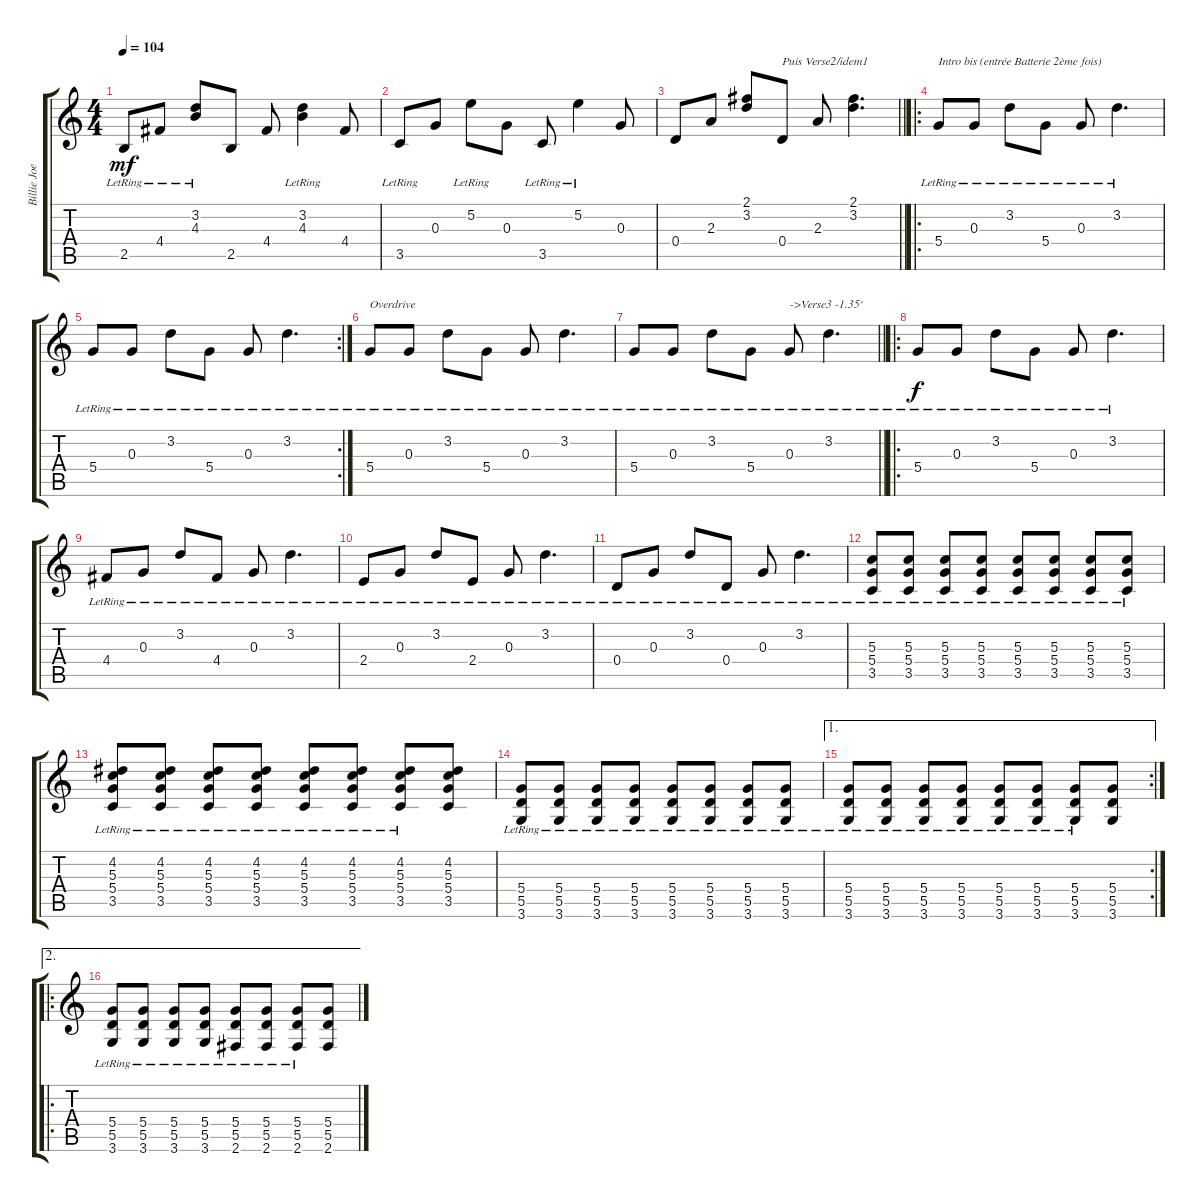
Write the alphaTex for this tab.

\track ("Billie Joe Armstrong" "Billie Joe") {instrument acousticguitarsteel}
\staff {score tabs}
\tuning (E4 B3 G3 D3 A2 E2) {hide}
\ts (4 4)
\tempo 104
\clef g2
\ks c
2.5{lr}.8{dy mf} 4.4{lr}.8 (3.2{lr} 4.3).8 2.5.8 4.4.8 (3.2{lr} 4.3{lr}).4 4.4.8 |
3.5{lr}.8 0.3.8 5.2{lr}.8 0.3.8 3.5{lr}.8 5.2{lr}.4 0.3.8 |
\barLineRight lightlight
0.4.8 2.3.8 (2.1 3.2).8 0.4.8{txt "Puis Verse2/idem1"} 2.3.8 (2.1 3.2).4{d} |
\ro
5.4{lr}.8{txt "Intro bis (entrée Batterie 2ème fois)"} 0.3{lr}.8 3.2{lr}.8 5.4{lr}.8 0.3{lr}.8 3.2{lr}.4{d} |
\rc 2
5.4{lr}.8 0.3{lr}.8 3.2{lr}.8 5.4{lr}.8 0.3{lr}.8 3.2{lr}.4{d} |
5.4{lr}.8{txt "Overdrive"} 0.3{lr}.8 3.2{lr}.8 5.4{lr}.8 0.3{lr}.8 3.2{lr}.4{d} |
\barLineRight lightlight
5.4{lr}.8 0.3{lr}.8 3.2{lr}.8 5.4{lr}.8 0.3{lr}.8{txt "->Verse3 -1.35'"} 3.2{lr}.4{d} |
\ro
5.4{lr}.8{dy f} 0.3{lr}.8 3.2{lr}.8 5.4{lr}.8 0.3{lr}.8 3.2{lr}.4{d} |
4.4{lr}.8 0.3{lr}.8 3.2{lr}.8 4.4{lr}.8 0.3{lr}.8 3.2{lr}.4{d} |
2.4{lr}.8 0.3{lr}.8 3.2{lr}.8 2.4{lr}.8 0.3{lr}.8 3.2{lr}.4{d} |
0.4{lr}.8 0.3{lr}.8 3.2{lr}.8 0.4{lr}.8 0.3{lr}.8 3.2{lr}.4{d} |
(5.3{lr} 5.4{lr} 3.5{lr}).8 (5.3{lr} 5.4{lr} 3.5{lr}).8 (5.3{lr} 5.4{lr} 3.5{lr}).8 (5.3{lr} 5.4{lr} 3.5{lr}).8 (5.3{lr} 5.4{lr} 3.5{lr}).8 (5.3{lr} 5.4{lr} 3.5{lr}).8 (5.3{lr} 5.4{lr} 3.5{lr}).8 (5.3{lr} 5.4 3.5{lr}).8 |
(4.2{lr} 5.3{lr} 5.4{lr} 3.5{lr}).8 (4.2{lr} 5.3{lr} 5.4{lr} 3.5{lr}).8 (4.2{lr} 5.3{lr} 5.4{lr} 3.5{lr}).8 (4.2{lr} 5.3{lr} 5.4{lr} 3.5{lr}).8 (4.2{lr} 5.3{lr} 5.4{lr} 3.5{lr}).8 (4.2{lr} 5.3{lr} 5.4{lr} 3.5{lr}).8 (4.2{lr} 5.3{lr} 5.4{lr} 3.5{lr}).8 (4.2 5.3 5.4 3.5).8 |
(5.4{lr} 5.5{lr} 3.6{lr}).8 (5.4{lr} 5.5{lr} 3.6{lr}).8 (5.4{lr} 5.5{lr} 3.6{lr}).8 (5.4{lr} 5.5{lr} 3.6{lr}).8 (5.4{lr} 5.5{lr} 3.6{lr}).8 (5.4{lr} 5.5{lr} 3.6{lr}).8 (5.4{lr} 5.5{lr} 3.6{lr}).8 (5.4{lr} 5.5{lr} 3.6{lr}).8 |
\ae 1
\rc 2
(5.4{lr} 5.5{lr} 3.6{lr}).8 (5.4{lr} 5.5{lr} 3.6{lr}).8 (5.4{lr} 5.5{lr} 3.6{lr}).8 (5.4{lr} 5.5{lr} 3.6{lr}).8 (5.4{lr} 5.5{lr} 3.6{lr}).8 (5.4{lr} 5.5{lr} 3.6{lr}).8 (5.4{lr} 5.5{lr} 3.6{lr}).8 (5.4 5.5 3.6).8 |
\ae 2
\ro
(5.4{lr} 5.5{lr} 3.6{lr}).8 (5.4{lr} 5.5{lr} 3.6{lr}).8 (5.4{lr} 5.5{lr} 3.6{lr}).8 (5.4{lr} 5.5{lr} 3.6{lr}).8 (5.4{lr} 5.5{lr} 2.6{lr}).8 (5.4{lr} 5.5{lr} 2.6{lr}).8 (5.4{lr} 5.5{lr} 2.6{lr}).8 (5.4 5.5 2.6).8
